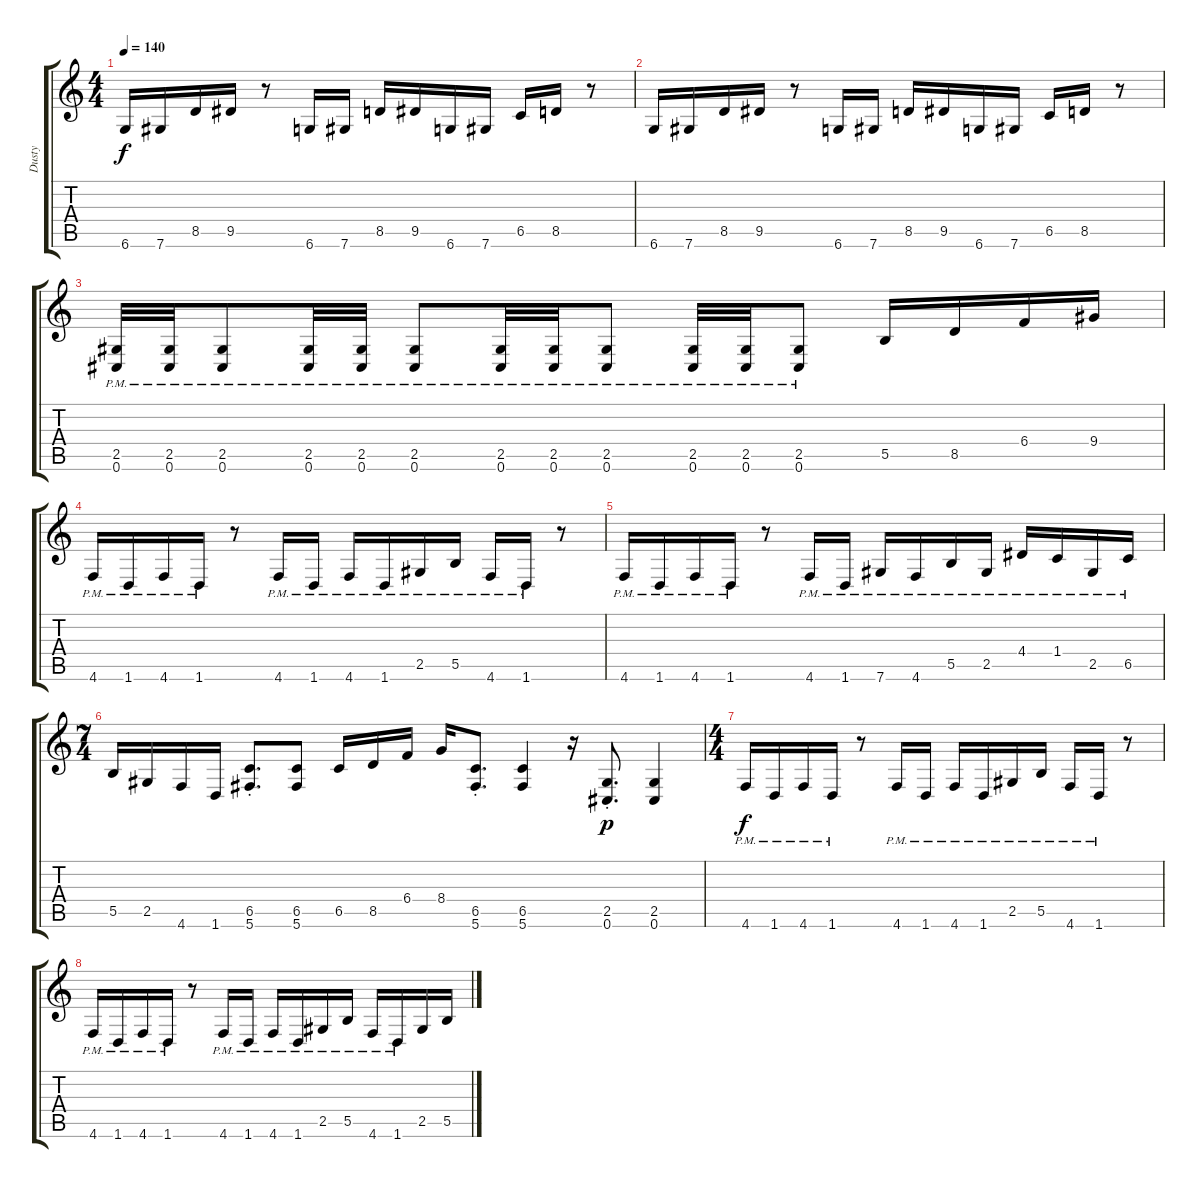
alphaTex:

\track ("Dusty" "Dusty") {instrument overdrivenguitar}
\staff {score tabs}
\tuning (Db4 Ab3 E3 B2 Gb2 Db2) {hide}
\ts (4 4)
\tempo 140
\clef g2
\ks c
6.6.16{dy f} 7.6.16 8.5.16 9.5.16 r.8 6.6.16 7.6.16 8.5.16 9.5.16 6.6.16 7.6.16 6.5.16 8.5.16 r.8 |
6.6.16 7.6.16 8.5.16 9.5.16 r.8 6.6.16 7.6.16 8.5.16 9.5.16 6.6.16 7.6.16 6.5.16 8.5.16 r.8 |
(2.5{pm} 0.6{pm}).32 (2.5{pm} 0.6{pm}).32 (2.5{pm} 0.6{pm}).8 (2.5{pm} 0.6{pm}).32 (2.5{pm} 0.6{pm}).32 (2.5{pm} 0.6{pm}).8 (2.5{pm} 0.6{pm}).32 (2.5{pm} 0.6{pm}).32 (2.5{pm} 0.6{pm}).8 (2.5{pm} 0.6{pm}).32 (2.5{pm} 0.6{pm}).32 (2.5{pm} 0.6{pm}).8 5.5.16 8.5.16 6.4.16 9.4.16 |
4.6{pm}.16 1.6{pm}.16 4.6{pm}.16 1.6{pm}.16 r.8 4.6{pm}.16 1.6{pm}.16 4.6{pm}.16 1.6{pm}.16 2.5{pm}.16 5.5{pm}.16 4.6{pm}.16 1.6{pm}.16 r.8 |
4.6{pm}.16 1.6{pm}.16 4.6{pm}.16 1.6{pm}.16 r.8 4.6{pm}.16 1.6{pm}.16 7.6{pm}.16 4.6{pm}.16 5.5{pm}.16 2.5{pm}.16 4.4{pm}.16 1.4{pm}.16 2.5{pm}.16 6.5{pm}.16 |
\ts (7 4)
5.5.16 2.5.16 4.6.16 1.6.16 (6.5{st} 5.6{st}).8{d} (6.5 5.6).8 6.5.16 8.5.16 6.4.16 8.4.16 (6.5 5.6{st}).8{d} (6.5 5.6).4 r.16 (2.5 0.6{st}).8{d dy p} (2.5 0.6).4 |
\ts (4 4)
4.6{pm}.16{dy f} 1.6{pm}.16 4.6{pm}.16 1.6{pm}.16 r.8 4.6{pm}.16 1.6{pm}.16 4.6{pm}.16 1.6{pm}.16 2.5{pm}.16 5.5{pm}.16 4.6{pm}.16 1.6{pm}.16 r.8 |
4.6{pm}.16 1.6{pm}.16 4.6{pm}.16 1.6{pm}.16 r.8 4.6{pm}.16 1.6{pm}.16 4.6{pm}.16 1.6{pm}.16 2.5{pm}.16 5.5{pm}.16 4.6{pm}.16 1.6{pm}.16 2.5.16 5.5.16
